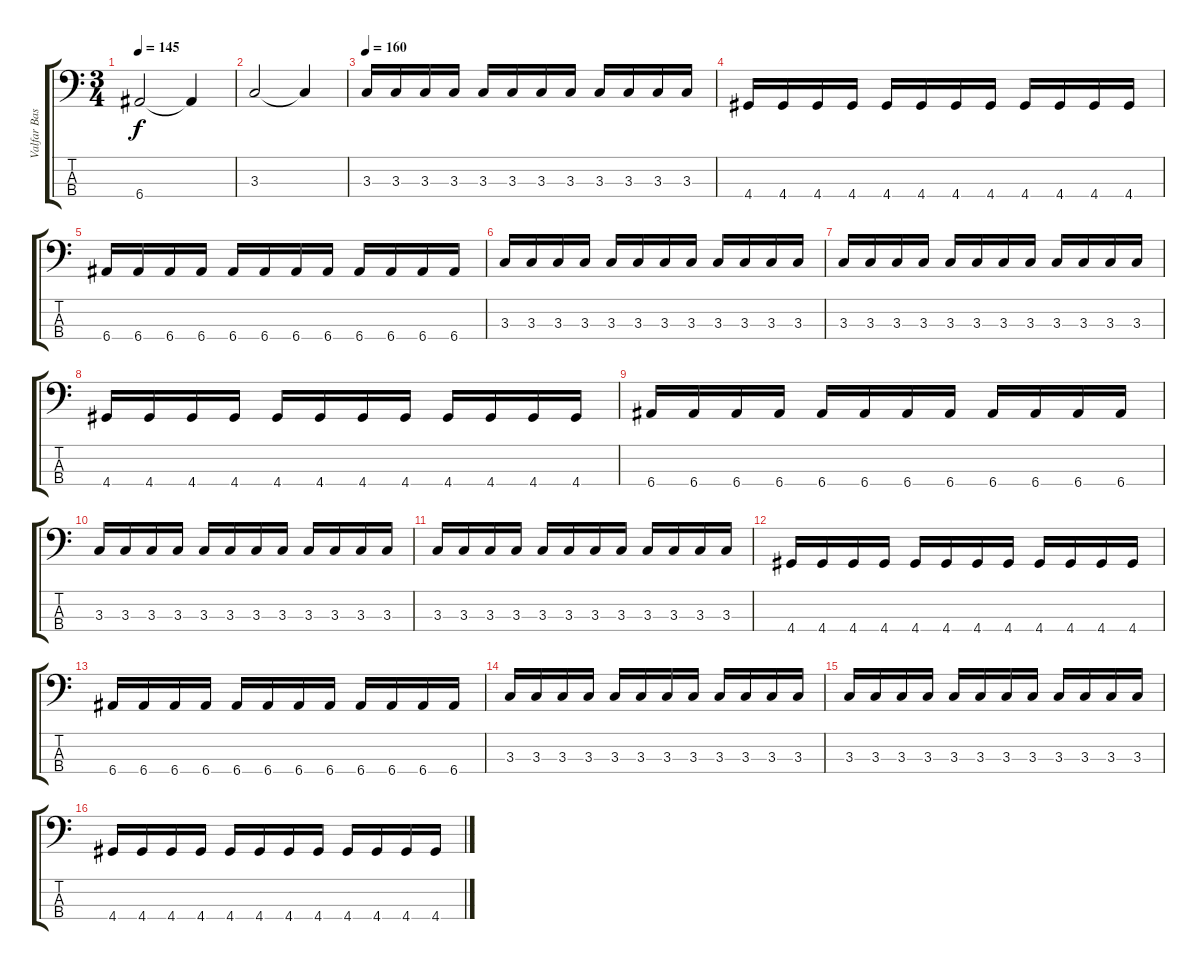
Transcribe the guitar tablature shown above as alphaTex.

\track ("Valfar Bass" "Valfar Bas") {instrument electricbasspick}
\staff {score tabs}
\tuning (G2 D2 A1 E1) {hide}
\ts (3 4)
\tempo 145
\clef f4
\ks c
6.4.2{dy f} 6.4{t}.4 |
3.3.2 3.3{t}.4 |
\tempo 160
3.3.16 3.3.16 3.3.16 3.3.16 3.3.16 3.3.16 3.3.16 3.3.16 3.3.16 3.3.16 3.3.16 3.3.16 |
4.4.16 4.4.16 4.4.16 4.4.16 4.4.16 4.4.16 4.4.16 4.4.16 4.4.16 4.4.16 4.4.16 4.4.16 |
6.4.16 6.4.16 6.4.16 6.4.16 6.4.16 6.4.16 6.4.16 6.4.16 6.4.16 6.4.16 6.4.16 6.4.16 |
3.3.16 3.3.16 3.3.16 3.3.16 3.3.16 3.3.16 3.3.16 3.3.16 3.3.16 3.3.16 3.3.16 3.3.16 |
3.3.16 3.3.16 3.3.16 3.3.16 3.3.16 3.3.16 3.3.16 3.3.16 3.3.16 3.3.16 3.3.16 3.3.16 |
4.4.16 4.4.16 4.4.16 4.4.16 4.4.16 4.4.16 4.4.16 4.4.16 4.4.16 4.4.16 4.4.16 4.4.16 |
6.4.16 6.4.16 6.4.16 6.4.16 6.4.16 6.4.16 6.4.16 6.4.16 6.4.16 6.4.16 6.4.16 6.4.16 |
3.3.16 3.3.16 3.3.16 3.3.16 3.3.16 3.3.16 3.3.16 3.3.16 3.3.16 3.3.16 3.3.16 3.3.16 |
3.3.16 3.3.16 3.3.16 3.3.16 3.3.16 3.3.16 3.3.16 3.3.16 3.3.16 3.3.16 3.3.16 3.3.16 |
4.4.16 4.4.16 4.4.16 4.4.16 4.4.16 4.4.16 4.4.16 4.4.16 4.4.16 4.4.16 4.4.16 4.4.16 |
6.4.16 6.4.16 6.4.16 6.4.16 6.4.16 6.4.16 6.4.16 6.4.16 6.4.16 6.4.16 6.4.16 6.4.16 |
3.3.16 3.3.16 3.3.16 3.3.16 3.3.16 3.3.16 3.3.16 3.3.16 3.3.16 3.3.16 3.3.16 3.3.16 |
3.3.16 3.3.16 3.3.16 3.3.16 3.3.16 3.3.16 3.3.16 3.3.16 3.3.16 3.3.16 3.3.16 3.3.16 |
4.4.16 4.4.16 4.4.16 4.4.16 4.4.16 4.4.16 4.4.16 4.4.16 4.4.16 4.4.16 4.4.16 4.4.16
